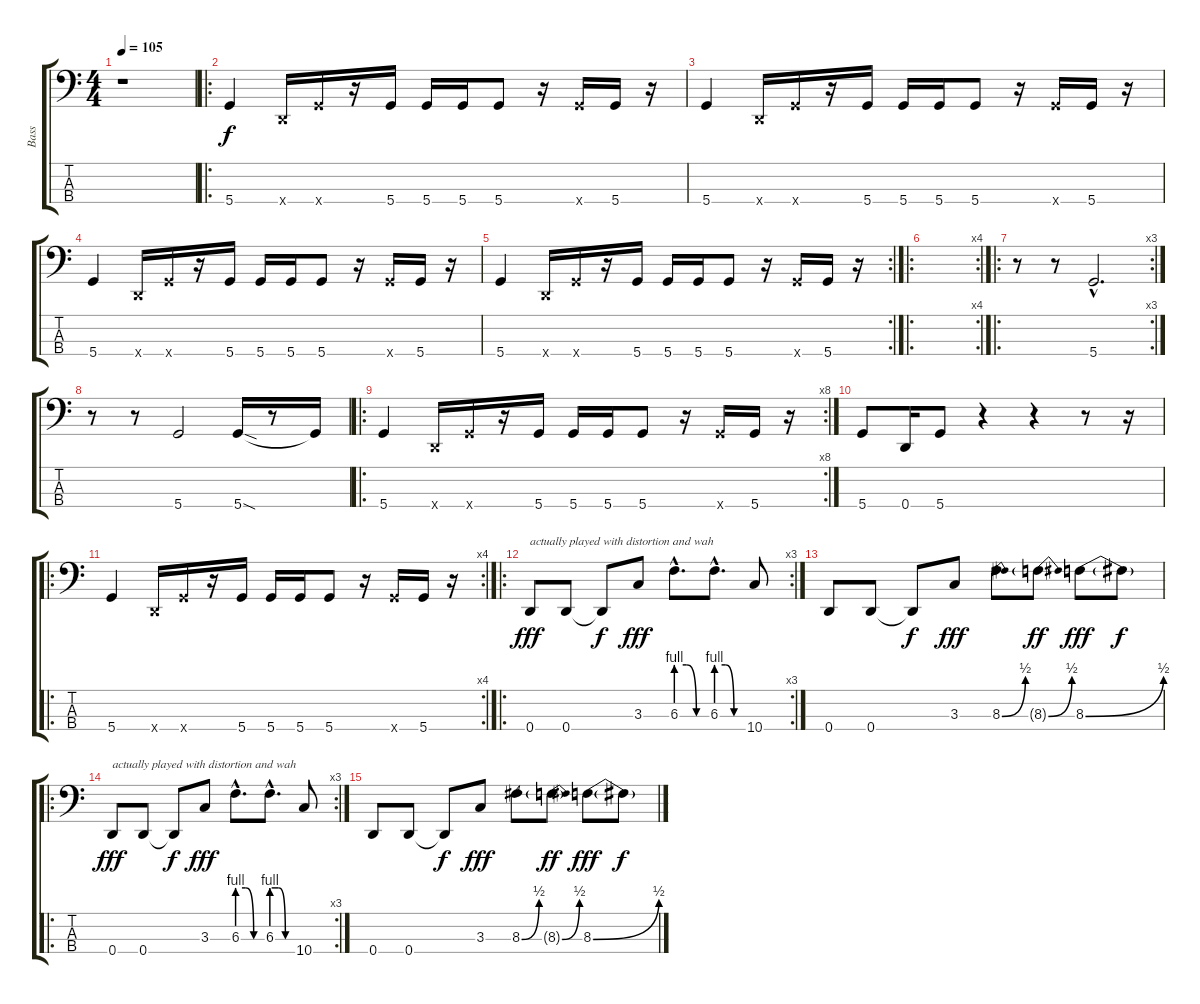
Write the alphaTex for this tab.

\track ("Bass" "Bass") {instrument electricbasspick}
\staff {score tabs}
\tuning (G2 D2 A1 D1) {hide}
\ts (4 4)
\tempo 105
\clef f4
\ks c
r.1{dy f} |
\ro
5.4.4 0.4{x}.16 5.4{x}.16 r.16 5.4.16 5.4.16 5.4.16 5.4.8 r.16 5.4{x}.16 5.4.16 r.16 |
5.4.4 0.4{x}.16 5.4{x}.16 r.16 5.4.16 5.4.16 5.4.16 5.4.8 r.16 5.4{x}.16 5.4.16 r.16 |
5.4.4 0.4{x}.16 5.4{x}.16 r.16 5.4.16 5.4.16 5.4.16 5.4.8 r.16 5.4{x}.16 5.4.16 r.16 |
\rc 2
5.4.4 0.4{x}.16 5.4{x}.16 r.16 5.4.16 5.4.16 5.4.16 5.4.8 r.16 5.4{x}.16 5.4.16 r.16 |
\ro
\rc 4
|
\ro
\rc 3
r.8 r.8 5.4{hac}.2{d} |
r.8 r.8 5.4.2 5.4{sod}.16 r.8 5.4{t}.16 |
\ro
\rc 8
5.4.4 0.4{x}.16 5.4{x}.16 r.16 5.4.16 5.4.16 5.4.16 5.4.8 r.16 5.4{x}.16 5.4.16 r.16 |
5.4.8 0.4.16 5.4.8 r.4 r.4 r.8 r.16 |
\ro
\rc 4
5.4.4 0.4{x}.16 5.4{x}.16 r.16 5.4.16 5.4.16 5.4.16 5.4.8 r.16 5.4{x}.16 5.4.16 r.16 |
\ro
\rc 3
0.4.8{txt "actually played with distortion and wah" dy fff instrument synthbass2} 0.4.8 0.4{t}.8{dy f} 3.3.8{dy fff} 6.3{be (custom 0 4 20 4 40 0 60 0) hac}.8{d} 6.3{be (custom 0 4 20 4 40 0 60 0) hac}.8{d} 10.4.8 |
0.4.8 0.4.8 0.4{t}.8{dy f} 3.3.8{dy fff} 8.3{be (bend 0 0 60 2)}.8 8.3{be (bend 0 0 60 2) g}.8{dy ff} 8.3{be (bend 0 0 60 2)}.8{dy fff} 8.3{t}.8{dy f} |
\ro
\rc 3
0.4.8{txt "actually played with distortion and wah" dy fff instrument synthbass2} 0.4.8 0.4{t}.8{dy f} 3.3.8{dy fff} 6.3{be (custom 0 4 20 4 40 0 60 0) hac}.8{d} 6.3{be (custom 0 4 20 4 40 0 60 0) hac}.8{d} 10.4.8 |
0.4.8 0.4.8 0.4{t}.8{dy f} 3.3.8{dy fff} 8.3{be (bend 0 0 60 2)}.8 8.3{be (bend 0 0 60 2) g}.8{dy ff} 8.3{be (bend 0 0 60 2)}.8{dy fff} 8.3{t}.8{dy f}
